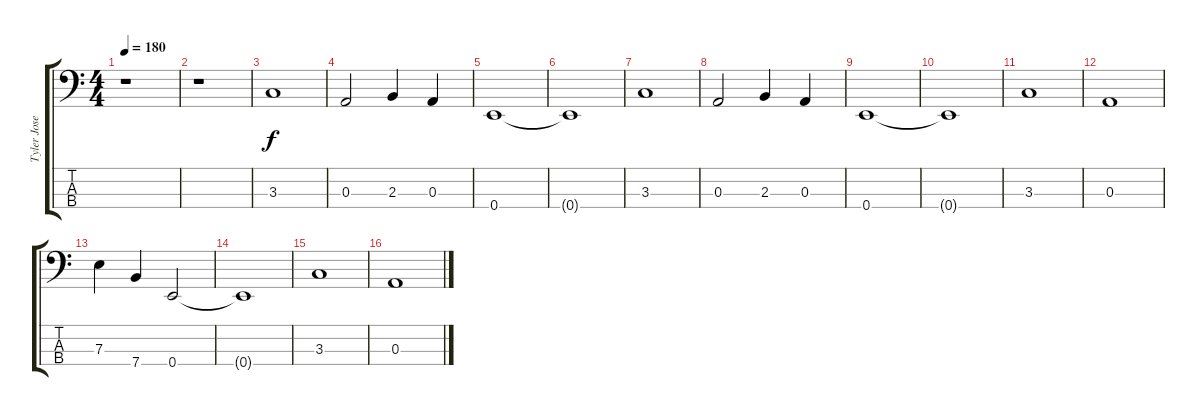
\track ("Tyler Joseph Bass" "Tyler Jose") {instrument electricbassfinger}
\staff {score tabs}
\tuning (G2 D2 A1 E1) {hide}
\ts (4 4)
\tempo 180
\clef f4
\ks c
r.1{dy f} |
r.1 |
3.3.1 |
0.3.2 2.3.4 0.3.4 |
0.4.1 |
0.4{t}.1 |
3.3.1 |
0.3.2 2.3.4 0.3.4 |
0.4.1 |
0.4{t}.1 |
3.3.1 |
0.3.1 |
7.3.4 7.4.4 0.4.2 |
0.4{t}.1 |
3.3.1 |
0.3.1
